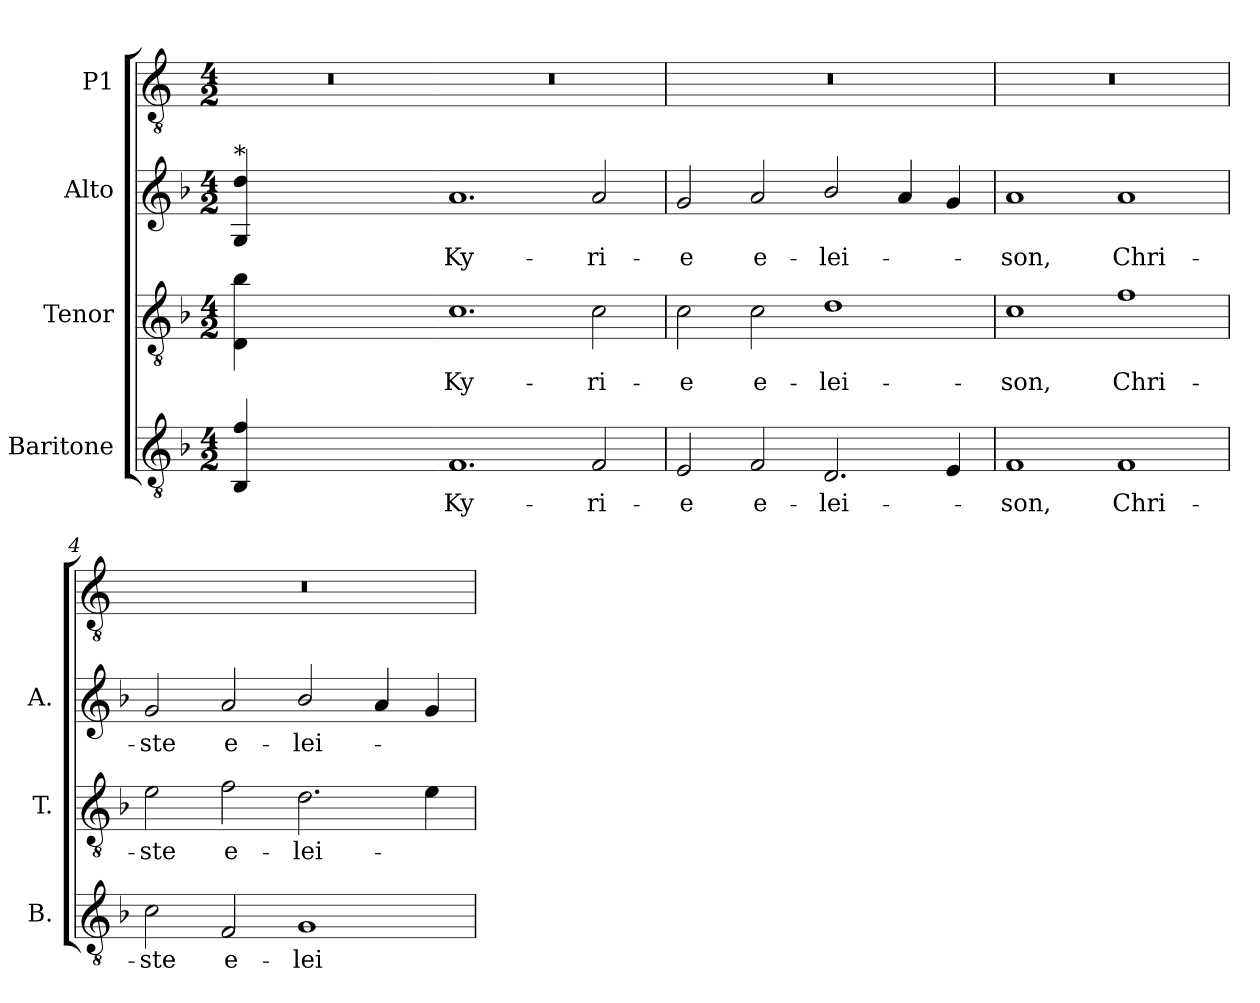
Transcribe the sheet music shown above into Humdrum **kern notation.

**kern	**text	**kern	**text	**kern	**text	**kern
*part4	*part4	*part3	*part3	*part2	*part2	*part1
*staff4	*staff4	*staff3	*staff3	*staff2	*staff2	*staff1
*I"Baritone	*	*I"Tenor	*	*I"Alto	*	*I"P1
*I'B.	*	*I'T.	*	*I'A.	*	*
!!LO:PB:g=z
*clefGv2	*	*clefGv2	*	*clefG2	*	*clefGv2
*ITrd7c12	*	*ITrd7c12	*	*	*	*ITrd7c12
*k[b-]	*	*k[b-]	*	*k[b-]	*	*k[]
*F:	*	*F:	*	*F:	*	*C:
*M4/2	*	*M4/2	*	*M4/2	*	*M4/2
=	=	=	=	=	=	=
!	!	!	!	!LO:TX:t=*	!	!
!	!	!	!	!	!	!LO:N:vis=1
4BBB-i/ 4Fi	.	4DDi\ 4B-i	.	4Gi/ 4ddi	.	0r
1..ryy	.	1..ryy	.	1..ryy	.	.
=1-	=1-	=1-	=1-	=1-	=1-	=1-
!	!LO:LY:b:color=#000000	!	!	!	!	!
!	!	!	!LO:LY:b:color=#000000	!	!	!
!	!	!	!	!	!LO:LY:b:color=#000000	!LO:N:vis=1
1.FFi	Ky-	1.Ci	Ky-	1.ai	Ky-	0r
!	!LO:LY:b:color=#000000	!	!	!	!	!
!	!	!	!LO:LY:b:color=#000000	!	!	!
!	!	!	!	!	!LO:LY:b:color=#000000	!
2FFi/	-ri-	2Ci\	-ri-	2ai/	-ri-	.
=2	=2	=2	=2	=2	=2	=2
!	!LO:LY:b:color=#000000	!	!	!	!	!
!	!	!	!LO:LY:b:color=#000000	!	!	!
!	!	!	!	!	!LO:LY:b:color=#000000	!LO:N:vis=1
2EEi/	-e	2Ci\	-e	2gi/	-e	0r
!	!LO:LY:b:color=#000000	!	!	!	!	!
!	!	!	!LO:LY:b:color=#000000	!	!	!
!	!	!	!	!	!LO:LY:b:color=#000000	!
2FFi/	e-	2Ci\	e-	2ai/	e-	.
!	!LO:LY:b:color=#000000	!	!	!	!	!
!	!	!	!LO:LY:b:color=#000000	!	!	!
!	!	!	!	!	!LO:LY:b:color=#000000	!
2.DDi/	-lei-	1Di	-lei-	2b-i/	-lei-	.
.	.	.	.	4ai/	.	.
4EEi/	.	.	.	4gi/	.	.
=3	=3	=3	=3	=3	=3	=3
!	!LO:LY:b:color=#000000	!	!	!	!	!
!	!	!	!LO:LY:b:color=#000000	!	!	!
!	!	!	!	!	!LO:LY:b:color=#000000	!LO:N:vis=1
1FFi	-son,	1Ci	-son,	1ai	-son,	0r
!	!LO:LY:b:color=#000000	!	!	!	!	!
!	!	!	!LO:LY:b:color=#000000	!	!	!
!	!	!	!	!	!LO:LY:b:color=#000000	!
1FFi	Chri-	1Fi	Chri-	1ai	Chri-	.
=4	=4	=4	=4	=4	=4	=4
!	!LO:LY:b:color=#000000	!	!	!	!	!
!	!	!	!LO:LY:b:color=#000000	!	!	!
!	!	!	!	!	!LO:LY:b:color=#000000	!LO:N:vis=1
2Ci\	-ste	2Ei\	-ste	2gi/	-ste	0r
!	!LO:LY:b:color=#000000	!	!	!	!	!
!	!	!	!LO:LY:b:color=#000000	!	!	!
!	!	!	!	!	!LO:LY:b:color=#000000	!
2FFi/	e-	2Fi\	e-	2ai/	e-	.
!	!LO:LY:b:color=#000000	!	!	!	!	!
!	!	!	!LO:LY:b:color=#000000	!	!	!
!	!	!	!	!	!LO:LY:b:color=#000000	!
1GGi	-lei-	2.Di\	-lei-	2b-i/	-lei-	.
.	.	.	.	4ai/	.	.
.	.	4Ei\	.	4gi/	.	.
=	=	=	=	=	=	=
*-	*-	*-	*-	*-	*-	*-
